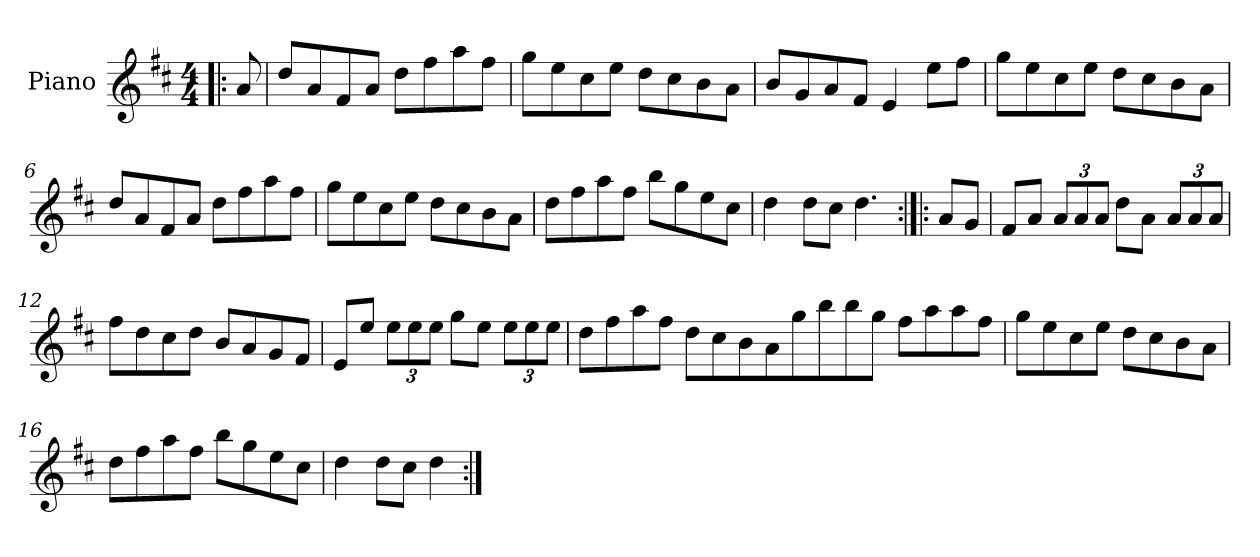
**kern
*part1
*staff1
*I"Piano
*I'Pno
*clefG2
*k[f#c#]
*D:
*M4/4
=1!|:
8a/
=2
8dd/L
8a/
8f#/
8a/J
8dd\L
8ff#\
8aa\
8ff#\J
=3
8gg\L
8ee\
8cc#\
8ee\J
8dd\L
8cc#\
8b\
8a\J
=4
8b/L
8g/
8a/
8f#/J
4e/
8ee\L
8ff#\J
=5
8gg\L
8ee\
8cc#\
8ee\J
8dd\L
8cc#\
8b\
8a\J
!!LO:LB:g=z
=6
8dd/L
8a/
8f#/
8a/J
8dd\L
8ff#\
8aa\
8ff#\J
=7
8gg\L
8ee\
8cc#\
8ee\J
8dd\L
8cc#\
8b\
8a\J
=8
8dd\L
8ff#\
8aa\
8ff#\J
8bb\L
8gg\
8ee\
8cc#\J
=9
4dd\
8dd\L
8cc#\J
4.dd\
=10:|!|:
8a/L
8g/J
!!LO:LB:g=z
=11
8f#/L
8a/J
12a/L
12a/
12a/J
8dd\L
8a\J
12a/L
12a/
12a/J
=12
8ff#\L
8dd\
8cc#\
8dd\J
8b/L
8a/
8g/
8f#/J
=13
8e/L
8ee/J
12ee\L
12ee\
12ee\J
8gg\L
8ee\J
12ee\L
12ee\
12ee\J
!!LO:LB:g=z
=14
8dd\L
8ff#\
8aa\
8ff#\J
8dd\L
8cc#\
8b\
8a\
8gg\
8bb\
8bb\
8gg\J
8ff#\L
8aa\
8aa\
8ff#\J
=15
8gg\L
8ee\
8cc#\
8ee\J
8dd\L
8cc#\
8b\
8a\J
=16
8dd\L
8ff#\
8aa\
8ff#\J
8bb\L
8gg\
8ee\
8cc#\J
=17
4dd\
8dd\L
8cc#\J
4dd\
=:|!
*-
